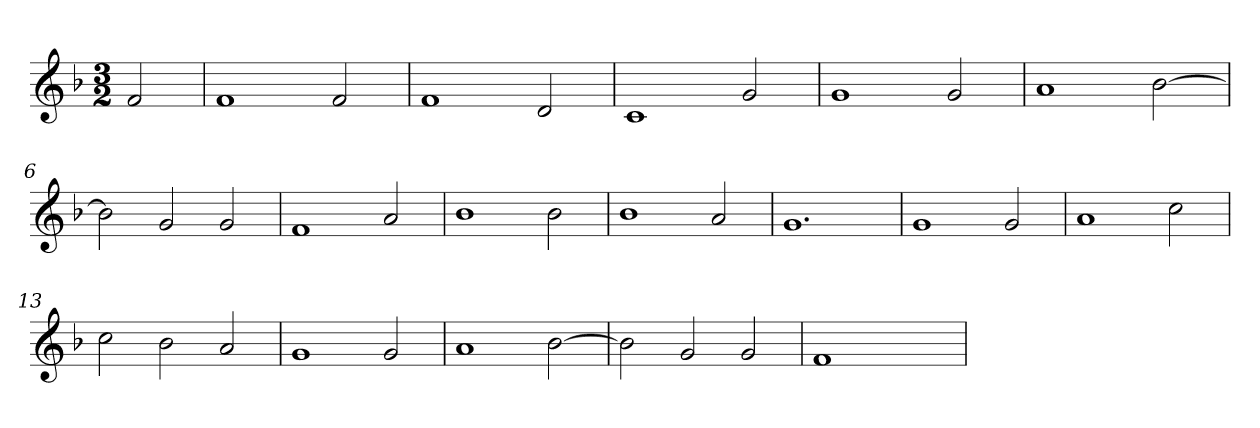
**kern
*part1
*staff1
*clefG2
*k[b-]
*F:
*M3/2
=
2f
=1
1f
2f
=2
1f
2d
=3
1c
2g
=4
1g
2g
=5
1a
[2b-
=6
2b-]
2g
2g
=7
1f
2a
=8
1b-
2b-
=9
1b-
2a
=10
1.g
=11
1g
2g
=12
1a
2cc
=13
2cc
2b-
2a
=14
1g
2g
=15
1a
[2b-
=16
2b-]
2g
2g
=17
1f
2ryy
=
*-
